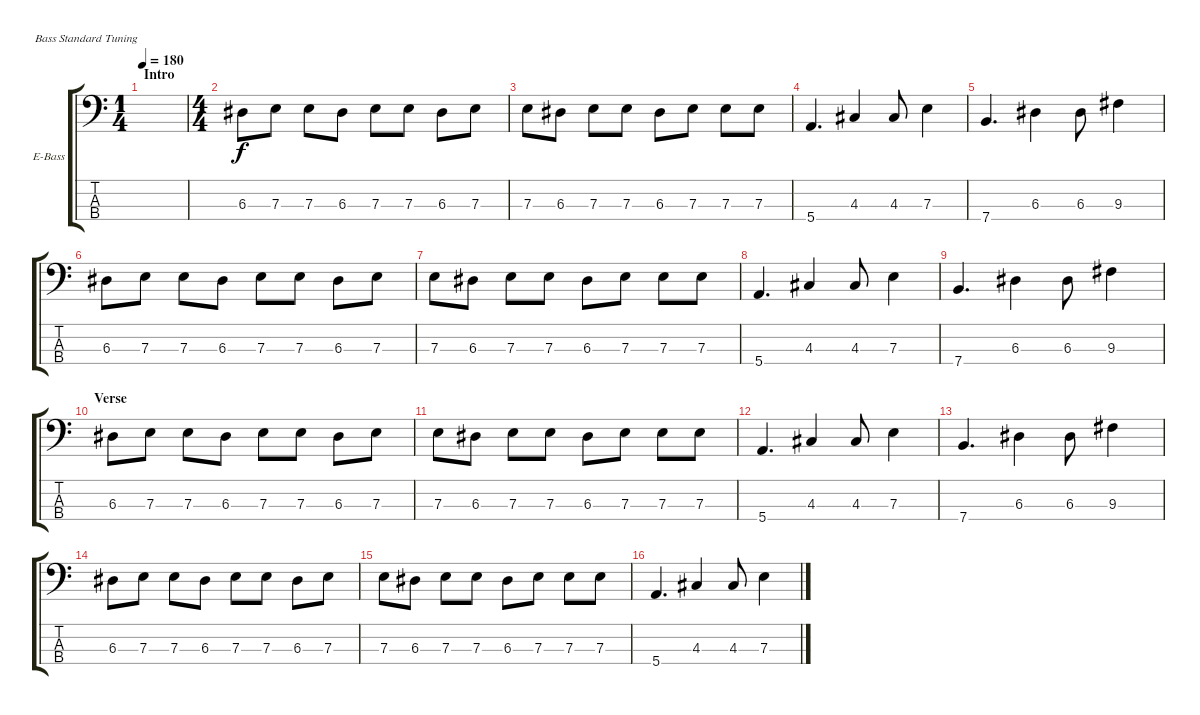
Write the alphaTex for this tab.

\defaultSystemsLayout 4
\bracketExtendMode groupsimilarinstruments
\firstSystemTrackNameOrientation horizontal
\otherSystemsTrackNameOrientation horizontal
\track ("Electric Bass" "E-Bass") {instrument electricbassfinger}
\staff {score tabs}
\tuning (G2 D2 A1 E1)
\ts (1 4)
\section ("" "Intro")
\tempo 180
\clef f4
\scale
0.39527
\ks c
|
\ts (4 4)
\scale
0.39527 6.3.8 7.3.8 7.3.8 6.3.8 7.3.8 7.3.8 6.3.8 7.3.8 |
\scale
0.209459 7.3.8 6.3.8 7.3.8 7.3.8 6.3.8 7.3.8 7.3.8 7.3.8 |
\scale
0.333333 5.4.4{d} 4.3.4 4.3.8 7.3.4 |
\scale
0.333333 7.4.4{d} 6.3.4 6.3.8 9.3.4 |
\scale
0.333333 6.3.8 7.3.8 7.3.8 6.3.8 7.3.8 7.3.8 6.3.8 7.3.8 |
7.3.8 6.3.8 7.3.8 7.3.8 6.3.8 7.3.8 7.3.8 7.3.8 |
5.4.4{d} 4.3.4 4.3.8 7.3.4 |
7.4.4{d} 6.3.4 6.3.8 9.3.4 |
\section ("" "Verse")
6.3.8 7.3.8 7.3.8 6.3.8 7.3.8 7.3.8 6.3.8 7.3.8 |
7.3.8 6.3.8 7.3.8 7.3.8 6.3.8 7.3.8 7.3.8 7.3.8 |
5.4.4{d} 4.3.4 4.3.8 7.3.4 |
7.4.4{d} 6.3.4 6.3.8 9.3.4 |
6.3.8 7.3.8 7.3.8 6.3.8 7.3.8 7.3.8 6.3.8 7.3.8 |
7.3.8 6.3.8 7.3.8 7.3.8 6.3.8 7.3.8 7.3.8 7.3.8 |
5.4.4{d} 4.3.4 4.3.8 7.3.4
